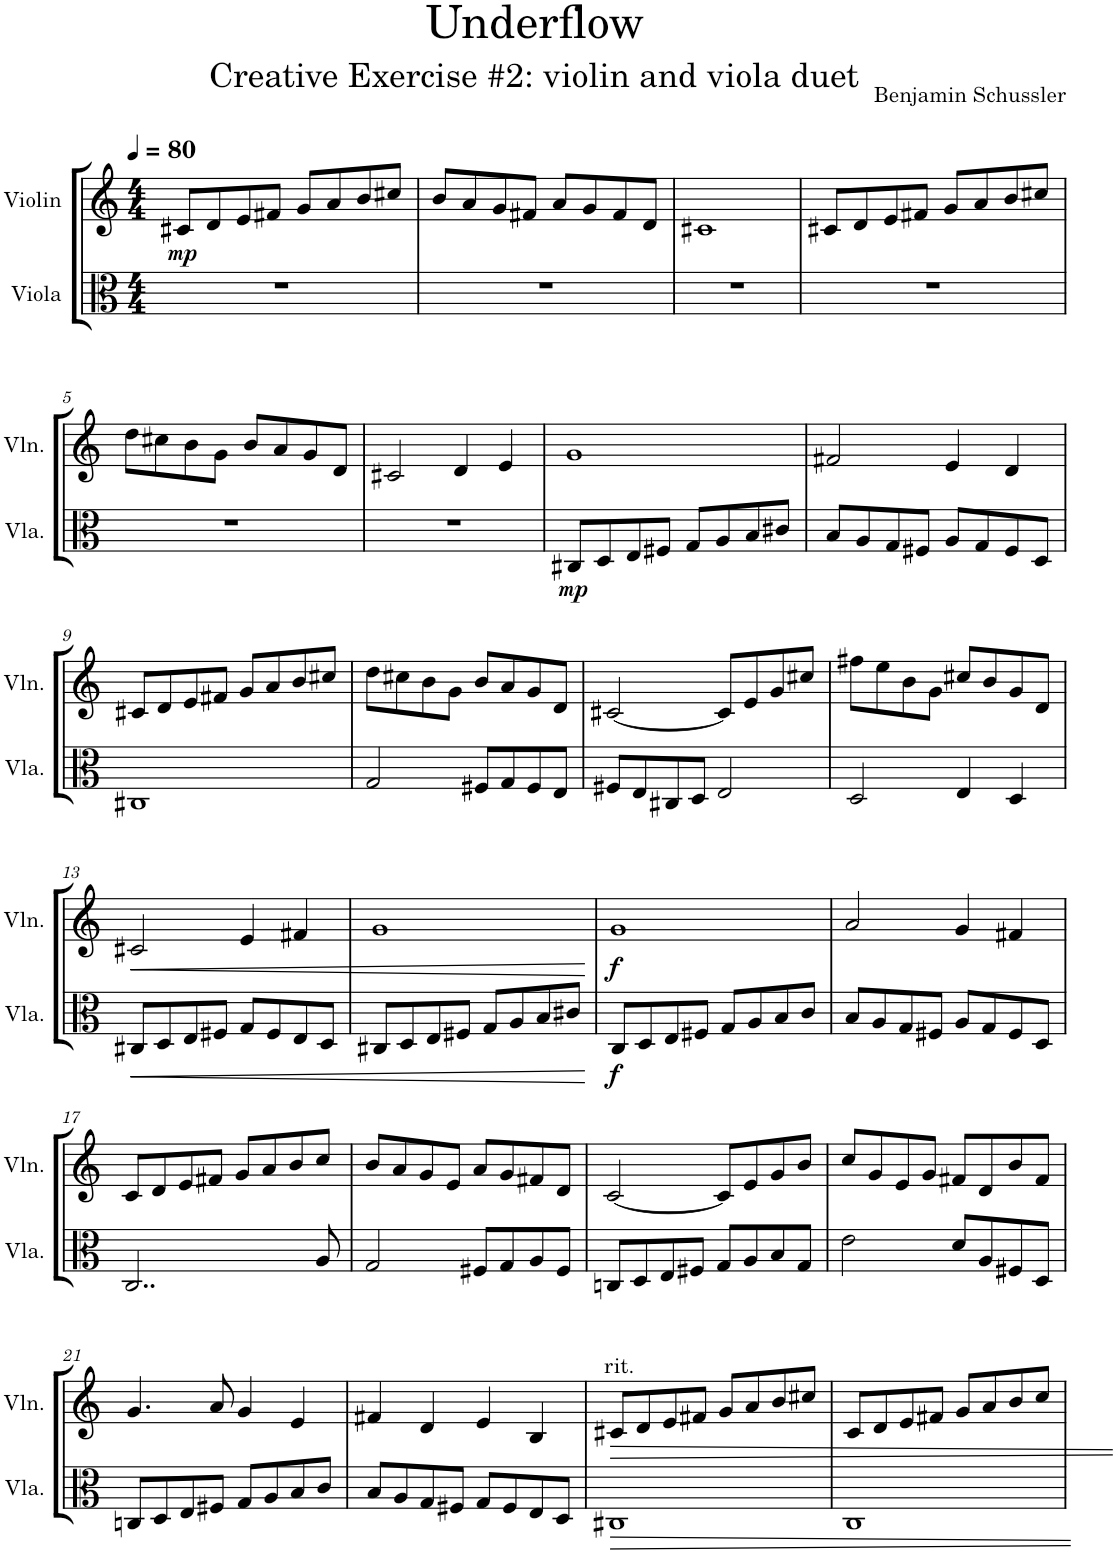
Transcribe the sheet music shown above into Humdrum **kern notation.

**kern	**dynam	**kern	**dynam
*part2	*part2	*part1	*part1
*staff2	*staff2	*staff1	*staff1
*I"Viola	*	*I"Violin	*
*I'Vla.	*	*I'Vln.	*
*clefC3	*	*clefG2	*
*k[]	*	*k[]	*
*M4/4	*	*M4/4	*
*MM80	*	*MM80	*
=1	=1	=1	=1
!	!	!	!LO:DY:b
1r	.	8c#X/L	mp
.	.	8d/	.
.	.	8e/	.
.	.	8f#X/J	.
.	.	8g/L	.
.	.	8a/	.
.	.	8b/	.
.	.	8cc#X/J	.
=2	=2	=2	=2
1r	.	8b/L	.
.	.	8a/	.
.	.	8g/	.
.	.	8f#X/J	.
.	.	8a/L	.
.	.	8g/	.
.	.	8f#/	.
.	.	8d/J	.
=3	=3	=3	=3
1r	.	1c#X	.
=4	=4	=4	=4
1r	.	8c#X/L	.
.	.	8d/	.
.	.	8e/	.
.	.	8f#X/J	.
.	.	8g/L	.
.	.	8a/	.
.	.	8b/	.
.	.	8cc#X/J	.
!!LO:LB:g=z
=5	=5	=5	=5
1r	.	8dd\L	.
.	.	8cc#X\	.
.	.	8b\	.
.	.	8g\J	.
.	.	8b/L	.
.	.	8a/	.
.	.	8g/	.
.	.	8d/J	.
=6	=6	=6	=6
1r	.	2c#X/	.
.	.	4d/	.
.	.	4e/	.
=7	=7	=7	=7
!	!LO:DY:b	!	!
8C#X/L	mp	1g	.
8D/	.	.	.
8E/	.	.	.
8F#X/J	.	.	.
8G/L	.	.	.
8A/	.	.	.
8B/	.	.	.
8c#X/J	.	.	.
=8	=8	=8	=8
8B/L	.	2f#X/	.
8A/	.	.	.
8G/	.	.	.
8F#X/J	.	.	.
8A/L	.	4e/	.
8G/	.	.	.
8F#/	.	4d/	.
8D/J	.	.	.
!!LO:LB:g=z
=9	=9	=9	=9
1C#X	.	8c#X/L	.
.	.	8d/	.
.	.	8e/	.
.	.	8f#X/J	.
.	.	8g/L	.
.	.	8a/	.
.	.	8b/	.
.	.	8cc#X/J	.
=10	=10	=10	=10
2G/	.	8dd\L	.
.	.	8cc#X\	.
.	.	8b\	.
.	.	8g\J	.
8F#X/L	.	8b/L	.
8G/	.	8a/	.
8F#/	.	8g/	.
8E/J	.	8d/J	.
=11	=11	=11	=11
8F#X/L	.	[2c#X/	.
8E/	.	.	.
8C#X/	.	.	.
8D/J	.	.	.
2E/	.	8c#/L]	.
.	.	8e/	.
.	.	8g/	.
.	.	8cc#X/J	.
=12	=12	=12	=12
2D/	.	8ff#X\L	.
.	.	8ee\	.
.	.	8b\	.
.	.	8g\J	.
4E/	.	8cc#X/L	.
.	.	8b/	.
4D/	.	8g/	.
.	.	8d/J	.
!!LO:LB:g=z
=13	=13	=13	=13
!	!LO:HP:b	!	!LO:HP:b
8C#X/L	<	2c#X/	<
8D/	.	.	.
8E/	.	.	.
8F#X/J	.	.	.
8G/L	.	4e/	.
8F#/	.	.	.
8E/	.	4f#X/	.
8D/J	.	.	.
=14	=14	=14	=14
8C#X/L	.	1g	.
8D/	.	.	.
8E/	.	.	.
8F#X/J	.	.	.
8G/L	.	.	.
8A/	.	.	.
8B/	.	.	.
8c#X/J	.	.	.
.	[	.	[
=15	=15	=15	=15
*k[]	*	*k[]	*
!	!LO:DY:b	!	!LO:DY:b
8C/L	f	1g	f
8D/	.	.	.
8E/	.	.	.
8F#X/J	.	.	.
8G/L	.	.	.
8A/	.	.	.
8B/	.	.	.
8c/J	.	.	.
=16	=16	=16	=16
8B/L	.	2a/	.
8A/	.	.	.
8G/	.	.	.
8F#X/J	.	.	.
8A/L	.	4g/	.
8G/	.	.	.
8F#/	.	4f#X/	.
8D/J	.	.	.
!!LO:LB:g=z
=17	=17	=17	=17
2..C/	.	8c/L	.
.	.	8d/	.
.	.	8e/	.
.	.	8f#X/J	.
.	.	8g/L	.
.	.	8a/	.
.	.	8b/	.
8A/	.	8cc/J	.
=18	=18	=18	=18
2G/	.	8b/L	.
.	.	8a/	.
.	.	8g/	.
.	.	8e/J	.
8F#X/L	.	8a/L	.
8G/	.	8g/	.
8A/	.	8f#X/	.
8F#/J	.	8d/J	.
=19	=19	=19	=19
8Cn/L	.	[2c/	.
8D/	.	.	.
8E/	.	.	.
8F#X/J	.	.	.
8G/L	.	8c/L]	.
8A/	.	8e/	.
8B/	.	8g/	.
8G/J	.	8b/J	.
=20	=20	=20	=20
2e\	.	8cc/L	.
.	.	8g/	.
.	.	8e/	.
.	.	8g/J	.
8d/L	.	8f#X/L	.
8A/	.	8d/	.
8F#X/	.	8b/	.
8D/J	.	8f#/J	.
!!LO:LB:g=z
=21	=21	=21	=21
8Cn/L	.	4.g/	.
8D/	.	.	.
8E/	.	.	.
8F#X/J	.	8a/	.
8G/L	.	4g/	.
8A/	.	.	.
8B/	.	4e/	.
8c/J	.	.	.
=22	=22	=22	=22
8B/L	.	4f#X/	.
8A/	.	.	.
8G/	.	4d/	.
8F#X/J	.	.	.
8G/L	.	4e/	.
8F#/	.	.	.
8E/	.	4B/	.
8D/J	.	.	.
=23	=23	=23	=23
!	!	!LO:TX:a:t=rit.	!
1C#X	.	8c#X/L	.
.	.	8d/	.
.	.	8e/	.
.	.	8f#X/J	.
.	.	8g/L	.
.	.	8a/	.
.	.	8b/	.
.	.	8cc#X/J	.
=24	=24	=24	=24
1C	.	8c/L	.
.	.	8d/	.
.	.	8e/	.
.	.	8f#X/J	.
.	.	8g/L	.
.	.	8a/	.
.	.	8b/	.
.	.	8cc/J	.
=	=	=	=
*-	*-	*-	*-
